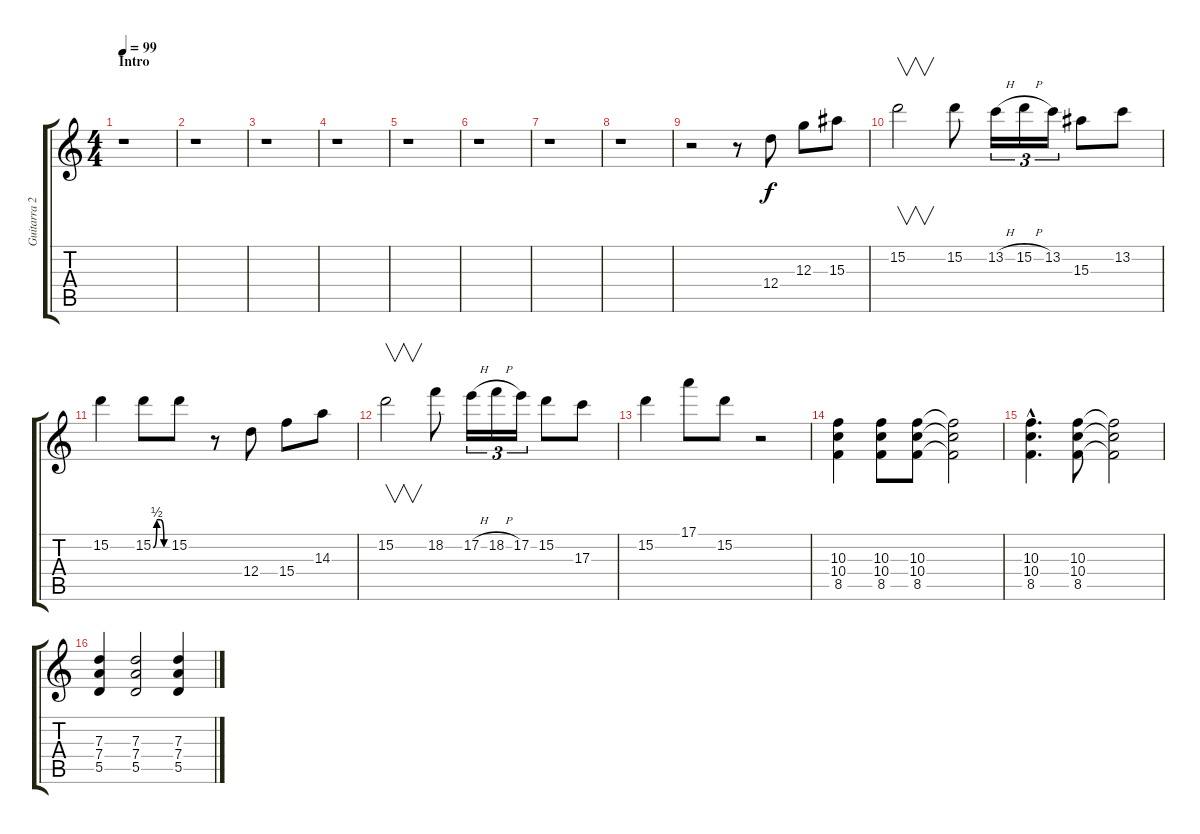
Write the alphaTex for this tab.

\track ("Guitarra 2" "Guitarra 2") {instrument distortionguitar}
\staff {score tabs}
\tuning (E4 B3 G3 D3 A2 E2) {hide}
\ts (4 4)
\section ("" "Intro")
\tempo 99
\clef g2
\ks c
r.1{dy f instrument distortionguitar} |
r.1 |
r.1 |
r.1 |
r.1 |
r.1 |
r.1 |
r.1 |
r.2 r.8 12.4.8 12.3.8 15.3.8 |
15.2.2{v} 15.2.8 13.2{h}.16{tu (3 2)} 15.2{h}.16{tu (3 2)} 13.2.16{tu (3 2)} 15.3.8 13.2.8 |
15.2.4 15.2{be (custom 0 0 15 2 30 2 45 0 60 0)}.8 15.2.8 r.8 12.4.8 15.4.8 14.3.8 |
15.2.2{v} 18.2.8 17.2{h}.16{tu (3 2)} 18.2{h}.16{tu (3 2)} 17.2.16{tu (3 2)} 15.2.8 17.3.8 |
15.2.4 17.1.8 15.2.8 r.2 |
(10.3 10.4 8.5).4 (10.3 10.4 8.5).8 (10.3 10.4 8.5).8 (10.3{t} 10.4{t} 8.5{t}).2 |
(10.3{hac} 10.4{hac} 8.5{hac}).4{d} (10.3 10.4 8.5).8 (10.3{t} 10.4{t} 8.5{t}).2 |
(7.3 7.4 5.5).4 (7.3 7.4 5.5).2 (7.3 7.4 5.5).4
